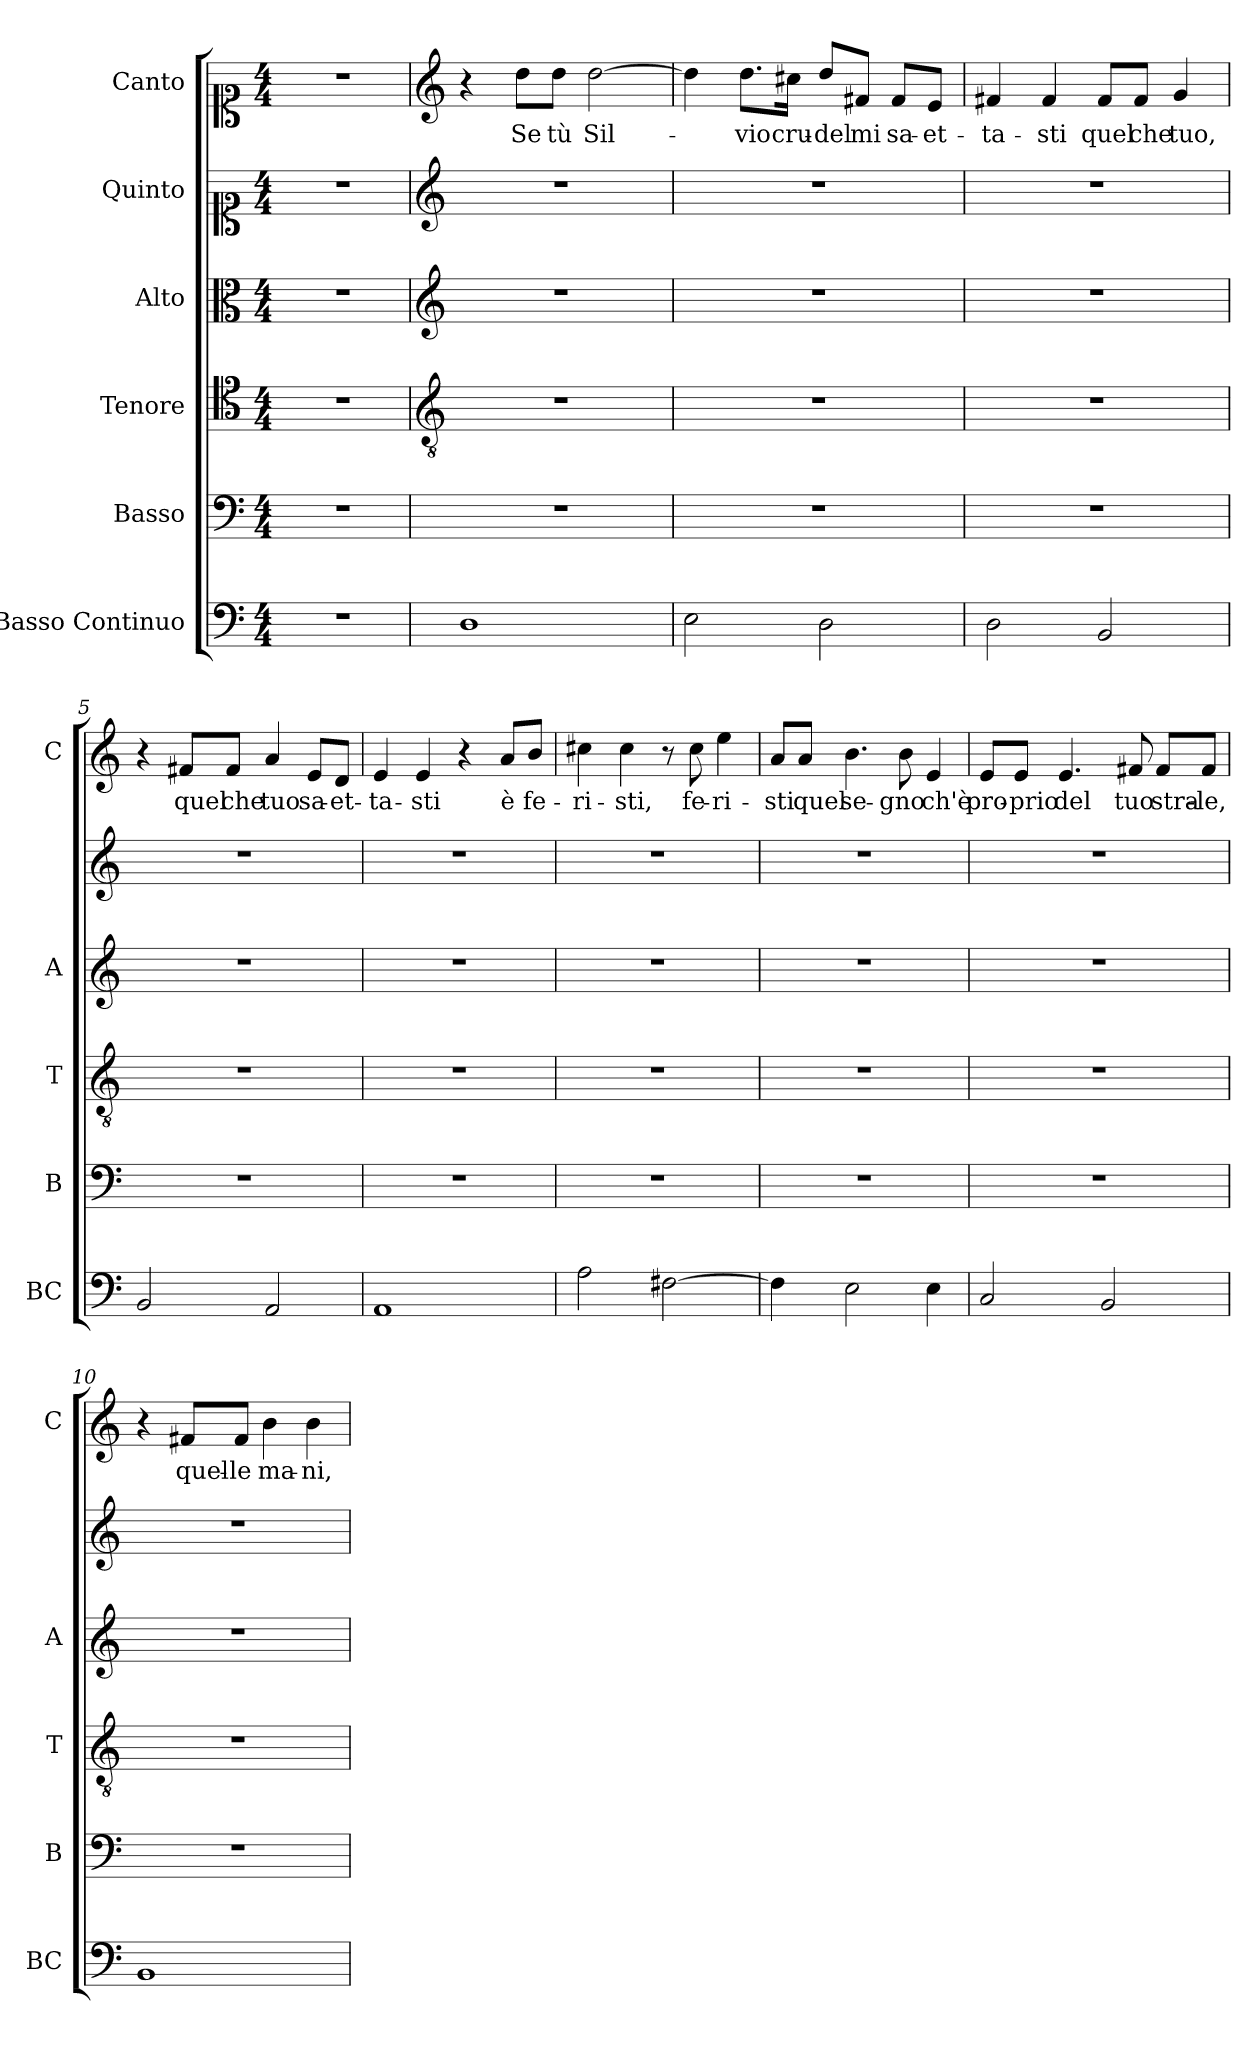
**kern	**kern	**kern	**kern	**kern	**kern	**text
*part6	*part5	*part4	*part3	*part2	*part1	*part1
*staff6	*staff5	*staff4	*staff3	*staff2	*staff1	*staff1
*I"Basso Continuo	*I"Basso	*I"Tenore	*I"Alto	*I"Quinto	*I"Canto	*
*I'BC	*I'B	*I'T	*I'A	*	*I'C	*
*clefF4	*clefF4	*clefC4	*clefC3	*clefC1	*clefC1	*
*k[]	*k[]	*k[]	*k[]	*k[]	*k[]	*
*C:	*C:	*C:	*C:	*C:	*C:	*
*M4/4	*M4/4	*M4/4	*M4/4	*M4/4	*M4/4	*
=1	=1	=1	=1	=1	=1	=1
1r	1r	1r	1r	1r	1r	.
=2	=2	=2	=2	=2	=2	=2
*	*	*clefGv2	*clefG2	*clefG2	*clefG2	*
1D	1r	1r	1r	1r	4r	.
!	!	!	!	!	!	!LO:LY:b
.	.	.	.	.	8dd\L	Se
!	!	!	!	!	!	!LO:LY:b
.	.	.	.	.	8dd\J	tù
!	!	!	!	!	!	!LO:LY:b
.	.	.	.	.	[2dd\	Sil-
=3	=3	=3	=3	=3	=3	=3
2E\	1r	1r	1r	1r	4dd\]	.
!	!	!	!	!	!	!LO:LY:b
.	.	.	.	.	8.dd\L	-vio
!	!	!	!	!	!	!LO:LY:b
.	.	.	.	.	16cc#X\Jk	cru-
!	!	!	!	!	!	!LO:LY:b
2D\	.	.	.	.	8dd/L	-del
!	!	!	!	!	!	!LO:LY:b
.	.	.	.	.	8f#X/J	mi
!	!	!	!	!	!	!LO:LY:b
.	.	.	.	.	8f#/L	sa-
!	!	!	!	!	!	!LO:LY:b
.	.	.	.	.	8e/J	-et-
=4	=4	=4	=4	=4	=4	=4
!	!	!	!	!	!	!LO:LY:b
2D\	1r	1r	1r	1r	4f#X/	-ta-
!	!	!	!	!	!	!LO:LY:b
.	.	.	.	.	4f#/	-sti
!	!	!	!	!	!	!LO:LY:b
2BB/	.	.	.	.	8f#/L	quel
!	!	!	!	!	!	!LO:LY:b
.	.	.	.	.	8f#/J	che
!	!	!	!	!	!	!LO:LY:b
.	.	.	.	.	4g/	tuo,
=5	=5	=5	=5	=5	=5	=5
2BB/	1r	1r	1r	1r	4r	.
!	!	!	!	!	!	!LO:LY:b
.	.	.	.	.	8f#X/L	quel
!	!	!	!	!	!	!LO:LY:b
.	.	.	.	.	8f#/J	che
!	!	!	!	!	!	!LO:LY:b
2AA/	.	.	.	.	4a/	tuo
!	!	!	!	!	!	!LO:LY:b
.	.	.	.	.	8e/L	sa-
!	!	!	!	!	!	!LO:LY:b
.	.	.	.	.	8d/J	-et-
!!LO:LB:g=z
=6	=6	=6	=6	=6	=6	=6
!	!	!	!	!	!	!LO:LY:b
1AA	1r	1r	1r	1r	4e/	-ta-
!	!	!	!	!	!	!LO:LY:b
.	.	.	.	.	4e/	-sti
.	.	.	.	.	4r	.
!	!	!	!	!	!	!LO:LY:b
.	.	.	.	.	8a/L	è
!	!	!	!	!	!	!LO:LY:b
.	.	.	.	.	8b/J	fe-
=7	=7	=7	=7	=7	=7	=7
!	!	!	!	!	!	!LO:LY:b
2A\	1r	1r	1r	1r	4cc#X\	-ri-
!	!	!	!	!	!	!LO:LY:b
.	.	.	.	.	4cc#\	-sti,
[2F#X\	.	.	.	.	8r	.
!	!	!	!	!	!	!LO:LY:b
.	.	.	.	.	8cc#\	fe-
!	!	!	!	!	!	!LO:LY:b
.	.	.	.	.	4ee\	-ri-
=8	=8	=8	=8	=8	=8	=8
!	!	!	!	!	!	!LO:LY:b
4F#\]	1r	1r	1r	1r	8a/L	-sti
!	!	!	!	!	!	!LO:LY:b
.	.	.	.	.	8a/J	quel
!	!	!	!	!	!	!LO:LY:b
2E\	.	.	.	.	4.b\	se-
!	!	!	!	!	!	!LO:LY:b
.	.	.	.	.	8b\	-gno
!	!	!	!	!	!	!LO:LY:b
4E\	.	.	.	.	4e/	ch'è
=9	=9	=9	=9	=9	=9	=9
!	!	!	!	!	!	!LO:LY:b
2C/	1r	1r	1r	1r	8e/L	pro-
!	!	!	!	!	!	!LO:LY:b
.	.	.	.	.	8e/J	-prio
!	!	!	!	!	!	!LO:LY:b
.	.	.	.	.	4.e/	del
2BB/	.	.	.	.	.	.
!	!	!	!	!	!	!LO:LY:b
.	.	.	.	.	8f#X/	tuo
!	!	!	!	!	!	!LO:LY:b
.	.	.	.	.	8f#/L	stra-
!	!	!	!	!	!	!LO:LY:b
.	.	.	.	.	8f#/J	-le,
=10	=10	=10	=10	=10	=10	=10
1BB	1r	1r	1r	1r	4r	.
!	!	!	!	!	!	!LO:LY:b
.	.	.	.	.	8f#X/L	quel-
!	!	!	!	!	!	!LO:LY:b
.	.	.	.	.	8f#/J	-le
!	!	!	!	!	!	!LO:LY:b
.	.	.	.	.	4b\	ma-
!	!	!	!	!	!	!LO:LY:b
.	.	.	.	.	4b\	-ni,
=	=	=	=	=	=	=
*-	*-	*-	*-	*-	*-	*-
